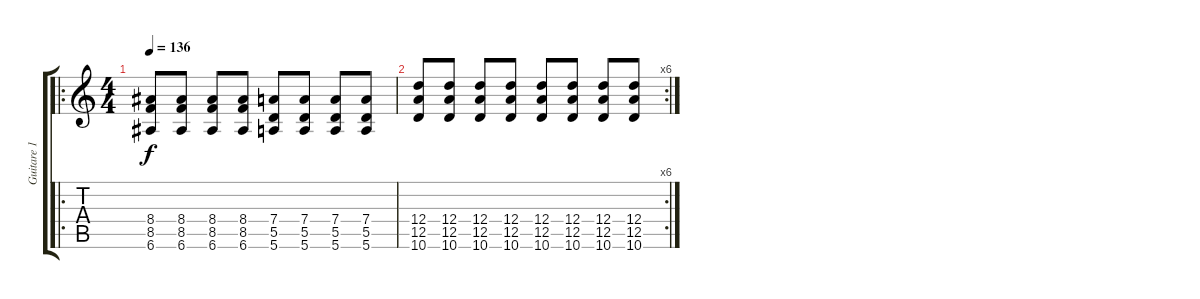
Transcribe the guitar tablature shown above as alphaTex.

\track ("Guitare 1" "Guitare 1") {instrument distortionguitar}
\staff {score tabs}
\tuning (E4 B3 G3 D3 A2 E2) {hide}
\ro
\ts (4 4)
\tempo 136
\clef g2
\ks c
(8.4 8.5 6.6).8{dy f} (8.4 8.5 6.6).8 (8.4 8.5 6.6).8 (8.4 8.5 6.6).8 (7.4 5.5 5.6).8 (7.4 5.5 5.6).8 (7.4 5.5 5.6).8 (7.4 5.5 5.6).8 |
\rc 6
(12.4 12.5 10.6).8 (12.4 12.5 10.6).8 (12.4 12.5 10.6).8 (12.4 12.5 10.6).8 (12.4 12.5 10.6).8 (12.4 12.5 10.6).8 (12.4 12.5 10.6).8 (12.4 12.5 10.6).8
